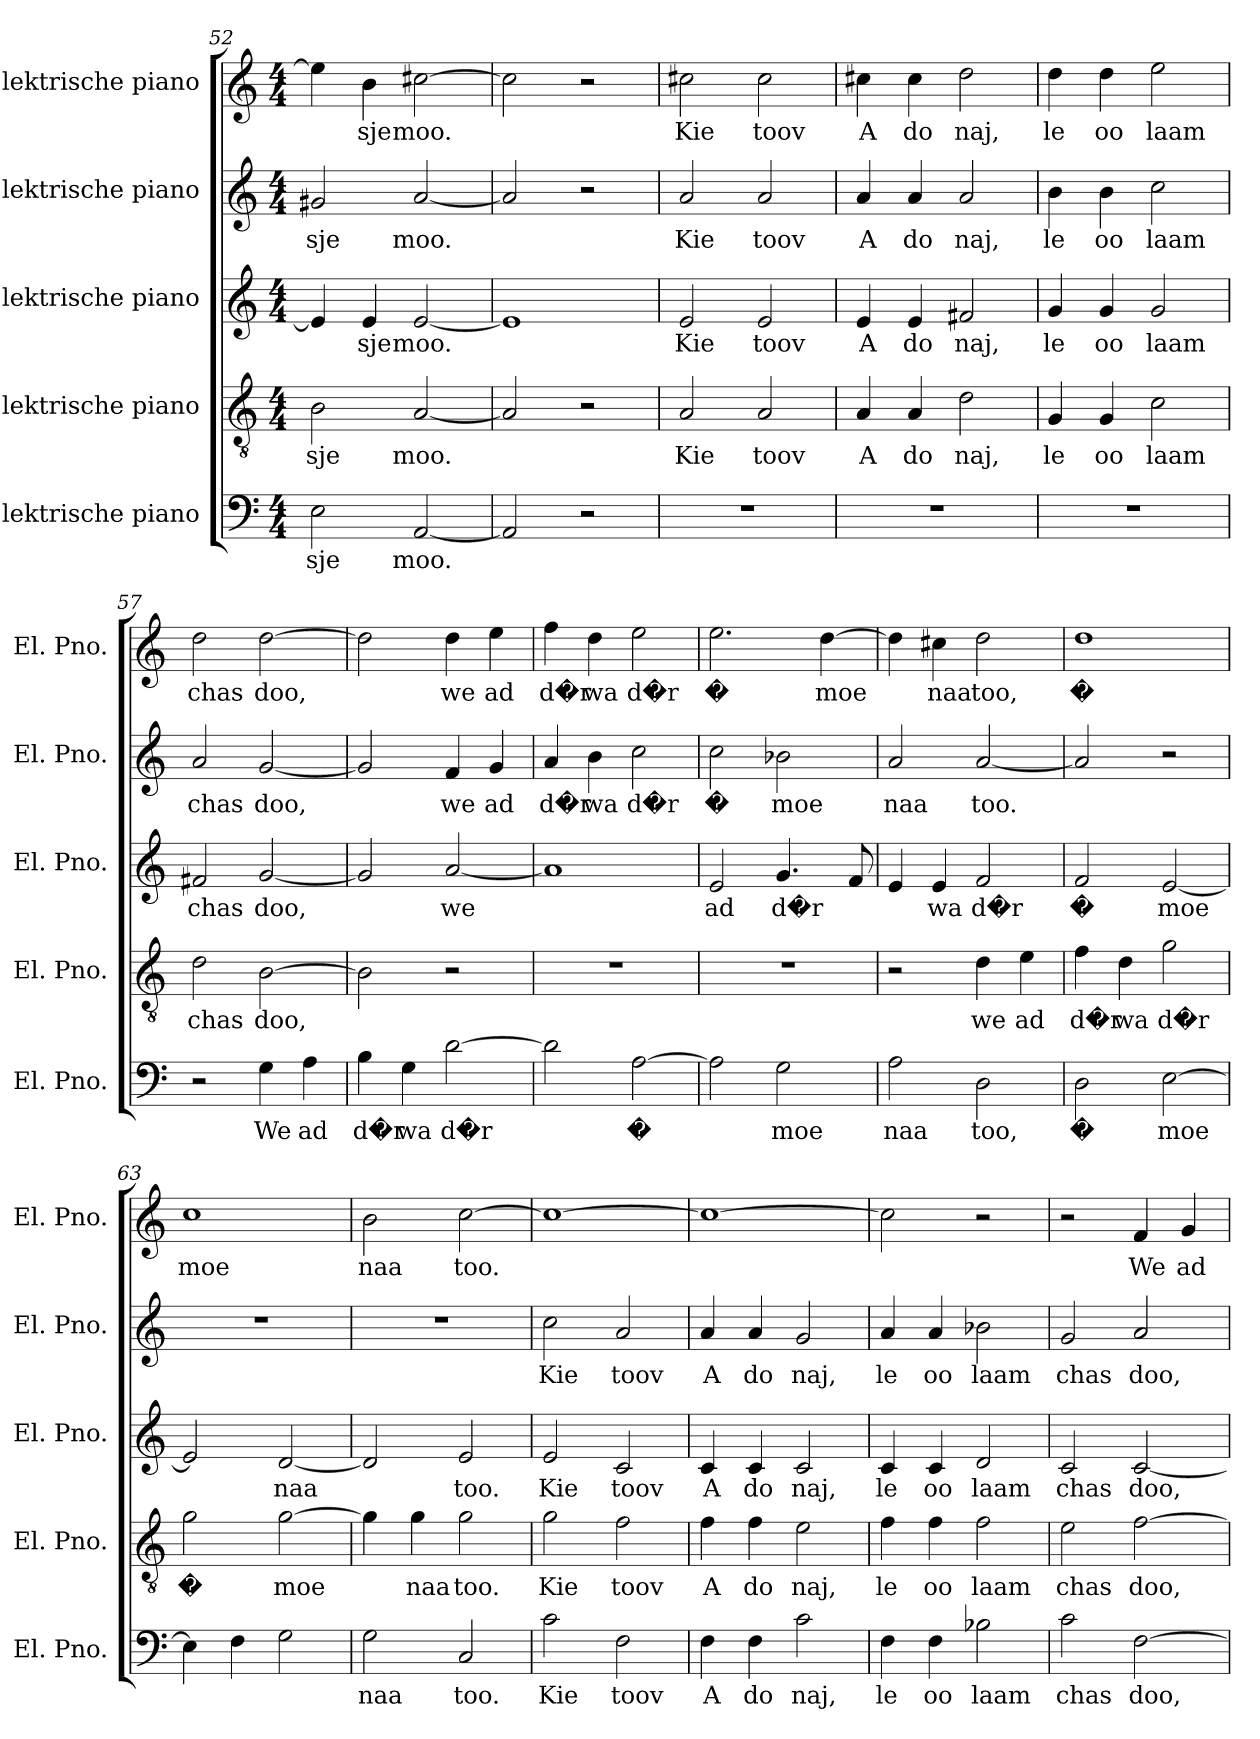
**kern	**text	**kern	**text	**kern	**text	**kern	**text	**kern	**text
*part5	*part5	*part4	*part4	*part3	*part3	*part2	*part2	*part1	*part1
*staff5	*staff5	*staff4	*staff4	*staff3	*staff3	*staff2	*staff2	*staff1	*staff1
*I"Elektrische piano	*	*I"Elektrische piano	*	*I"Elektrische piano	*	*I"Elektrische piano	*	*I"Elektrische piano	*
*I'El. Pno.	*	*I'El. Pno.	*	*I'El. Pno.	*	*I'El. Pno.	*	*I'El. Pno.	*
*clefF4	*	*clefGv2	*	*clefG2	*	*clefG2	*	*clefG2	*
*k[]	*	*k[]	*	*k[]	*	*k[]	*	*k[]	*
*M4/4	*	*M4/4	*	*M4/4	*	*M4/4	*	*M4/4	*
=52	=52	=52	=52	=52	=52	=52	=52	=52	=52
!	!LO:LY:b	!	!LO:LY:b	!	!	!	!LO:LY:b	!	!
2E\	sje	2B\	sje	4e/]	.	2g#X/	sje	4ee\]	.
!	!	!	!	!	!LO:LY:b	!	!	!	!LO:LY:b
.	.	.	.	4e/	sje	.	.	4b\	sje
!	!LO:LY:b	!	!LO:LY:b	!	!LO:LY:b	!	!LO:LY:b	!	!LO:LY:b
[2AA/	moo.	[2A/	moo.	[2e/	moo.	[2a/	moo.	[2cc#X\	moo.
=53	=53	=53	=53	=53	=53	=53	=53	=53	=53
2AA/]	.	2A/]	.	1e]	.	2a/]	.	2cc#\]	.
2r	.	2r	.	.	.	2r	.	2r	.
=54	=54	=54	=54	=54	=54	=54	=54	=54	=54
!	!	!	!LO:LY:b	!	!LO:LY:b	!	!LO:LY:b	!	!LO:LY:b
1r	.	2A/	Kie	2e/	Kie	2a/	Kie	2cc#X\	Kie
!	!	!	!LO:LY:b	!	!LO:LY:b	!	!LO:LY:b	!	!LO:LY:b
.	.	2A/	toov	2e/	toov	2a/	toov	2cc#\	toov
=55	=55	=55	=55	=55	=55	=55	=55	=55	=55
!	!	!	!LO:LY:b	!	!LO:LY:b	!	!LO:LY:b	!	!LO:LY:b
1r	.	4A/	A	4e/	A	4a/	A	4cc#X\	A
!	!	!	!LO:LY:b	!	!LO:LY:b	!	!LO:LY:b	!	!LO:LY:b
.	.	4A/	do	4e/	do	4a/	do	4cc#\	do
!	!	!	!LO:LY:b	!	!LO:LY:b	!	!LO:LY:b	!	!LO:LY:b
.	.	2d\	naj,	2f#X/	naj,	2a/	naj,	2dd\	naj,
=56	=56	=56	=56	=56	=56	=56	=56	=56	=56
!	!	!	!LO:LY:b	!	!LO:LY:b	!	!LO:LY:b	!	!LO:LY:b
1r	.	4G/	le	4g/	le	4b\	le	4dd\	le
!	!	!	!LO:LY:b	!	!LO:LY:b	!	!LO:LY:b	!	!LO:LY:b
.	.	4G/	oo	4g/	oo	4b\	oo	4dd\	oo
!	!	!	!LO:LY:b	!	!LO:LY:b	!	!LO:LY:b	!	!LO:LY:b
.	.	2c\	laam	2g/	laam	2cc\	laam	2ee\	laam
!!LO:PB:g=z
=57	=57	=57	=57	=57	=57	=57	=57	=57	=57
!	!	!	!LO:LY:b	!	!LO:LY:b	!	!LO:LY:b	!	!LO:LY:b
2r	.	2d\	chas	2f#X/	chas	2a/	chas	2dd\	chas
!	!LO:LY:b	!	!LO:LY:b	!	!LO:LY:b	!	!LO:LY:b	!	!LO:LY:b
4G\	We	[2B\	doo,	[2g/	doo,	[2g/	doo,	[2dd\	doo,
!	!LO:LY:b	!	!	!	!	!	!	!	!
4A\	ad	.	.	.	.	.	.	.	.
=58	=58	=58	=58	=58	=58	=58	=58	=58	=58
!	!LO:LY:b	!	!	!	!	!	!	!	!
4B\	d�r	2B\]	.	2g/]	.	2g/]	.	2dd\]	.
!	!LO:LY:b	!	!	!	!	!	!	!	!
4G\	wa	.	.	.	.	.	.	.	.
!	!LO:LY:b	!	!	!	!LO:LY:b	!	!LO:LY:b	!	!LO:LY:b
[2d\	d�r	2r	.	[2a/	we	4f/	we	4dd\	we
!	!	!	!	!	!	!	!LO:LY:b	!	!LO:LY:b
.	.	.	.	.	.	4g/	ad	4ee\	ad
=59	=59	=59	=59	=59	=59	=59	=59	=59	=59
!	!	!	!	!	!	!	!LO:LY:b	!	!LO:LY:b
2d\]	.	1r	.	1a]	.	4a/	d�r	4ff\	d�r
!	!	!	!	!	!	!	!LO:LY:b	!	!LO:LY:b
.	.	.	.	.	.	4b\	wa	4dd\	wa
!	!LO:LY:b	!	!	!	!	!	!LO:LY:b	!	!LO:LY:b
[2A\	�	.	.	.	.	2cc\	d�r	2ee\	d�r
=60	=60	=60	=60	=60	=60	=60	=60	=60	=60
!	!	!	!	!	!LO:LY:b	!	!LO:LY:b	!	!LO:LY:b
2A\]	.	1r	.	2e/	ad	2cc\	�	2.ee\	�
!	!LO:LY:b	!	!	!	!LO:LY:b	!	!LO:LY:b	!	!
2G\	moe	.	.	4.g/	d�r	2b-X\	moe	.	.
!	!	!	!	!	!	!	!	!	!LO:LY:b
.	.	.	.	.	.	.	.	[4dd\	moe
.	.	.	.	8f/	.	.	.	.	.
=61	=61	=61	=61	=61	=61	=61	=61	=61	=61
!	!LO:LY:b	!	!	!	!	!	!LO:LY:b	!	!
2A\	naa	2r	.	4e/	.	2a/	naa	4dd\]	.
!	!	!	!	!	!LO:LY:b	!	!	!	!LO:LY:b
.	.	.	.	4e/	wa	.	.	4cc#X\	naa
!	!LO:LY:b	!	!LO:LY:b	!	!LO:LY:b	!	!LO:LY:b	!	!LO:LY:b
2D\	too,	4d\	we	2f/	d�r	[2a/	too.	2dd\	too,
!	!	!	!LO:LY:b	!	!	!	!	!	!
.	.	4e\	ad	.	.	.	.	.	.
!!LO:LB:g=z
=62	=62	=62	=62	=62	=62	=62	=62	=62	=62
!	!LO:LY:b	!	!LO:LY:b	!	!LO:LY:b	!	!	!	!LO:LY:b
2D\	�	4f\	d�r	2f/	�	2a/]	.	1dd	�
!	!	!	!LO:LY:b	!	!	!	!	!	!
.	.	4d\	wa	.	.	.	.	.	.
!	!LO:LY:b	!	!LO:LY:b	!	!LO:LY:b	!	!	!	!
[2E\	moe	2g\	d�r	[2e/	moe	2r	.	.	.
=63	=63	=63	=63	=63	=63	=63	=63	=63	=63
!	!	!	!LO:LY:b	!	!	!	!	!	!LO:LY:b
4E\]	.	2g\	�	2e/]	.	1r	.	1cc	moe
4F\	.	.	.	.	.	.	.	.	.
!	!	!	!LO:LY:b	!	!LO:LY:b	!	!	!	!
2G\	.	[2g\	moe	[2d/	naa	.	.	.	.
=64	=64	=64	=64	=64	=64	=64	=64	=64	=64
!	!LO:LY:b	!	!	!	!	!	!	!	!LO:LY:b
2G\	naa	4g\]	.	2d/]	.	1r	.	2b\	naa
!	!	!	!LO:LY:b	!	!	!	!	!	!
.	.	4g\	naa	.	.	.	.	.	.
!	!LO:LY:b	!	!LO:LY:b	!	!LO:LY:b	!	!	!	!LO:LY:b
2C/	too.	2g\	too.	2e/	too.	.	.	[2cc\	too.
=65	=65	=65	=65	=65	=65	=65	=65	=65	=65
!	!LO:LY:b	!	!LO:LY:b	!	!LO:LY:b	!	!LO:LY:b	!	!
2c\	Kie	2g\	Kie	2e/	Kie	2cc\	Kie	1cc_	.
!	!LO:LY:b	!	!LO:LY:b	!	!LO:LY:b	!	!LO:LY:b	!	!
2F\	toov	2f\	toov	2c/	toov	2a/	toov	.	.
=66	=66	=66	=66	=66	=66	=66	=66	=66	=66
!	!LO:LY:b	!	!LO:LY:b	!	!LO:LY:b	!	!LO:LY:b	!	!
4F\	A	4f\	A	4c/	A	4a/	A	1cc_	.
!	!LO:LY:b	!	!LO:LY:b	!	!LO:LY:b	!	!LO:LY:b	!	!
4F\	do	4f\	do	4c/	do	4a/	do	.	.
!	!LO:LY:b	!	!LO:LY:b	!	!LO:LY:b	!	!LO:LY:b	!	!
2c\	naj,	2e\	naj,	2c/	naj,	2g/	naj,	.	.
=67	=67	=67	=67	=67	=67	=67	=67	=67	=67
!	!LO:LY:b	!	!LO:LY:b	!	!LO:LY:b	!	!LO:LY:b	!	!
4F\	le	4f\	le	4c/	le	4a/	le	2cc\]	.
!	!LO:LY:b	!	!LO:LY:b	!	!LO:LY:b	!	!LO:LY:b	!	!
4F\	oo	4f\	oo	4c/	oo	4a/	oo	.	.
!	!LO:LY:b	!	!LO:LY:b	!	!LO:LY:b	!	!LO:LY:b	!	!
2B-X\	laam	2f\	laam	2d/	laam	2b-X\	laam	2r	.
!!LO:PB:g=z
=68	=68	=68	=68	=68	=68	=68	=68	=68	=68
!	!LO:LY:b	!	!LO:LY:b	!	!LO:LY:b	!	!LO:LY:b	!	!
2c\	chas	2e\	chas	2c/	chas	2g/	chas	2r	.
!	!LO:LY:b	!	!LO:LY:b	!	!LO:LY:b	!	!LO:LY:b	!	!LO:LY:b
[2F\	doo,	[2f\	doo,	[2c/	doo,	2a/	doo,	4f/	We
!	!	!	!	!	!	!	!	!	!LO:LY:b
.	.	.	.	.	.	.	.	4g/	ad
=	=	=	=	=	=	=	=	=	=
*-	*-	*-	*-	*-	*-	*-	*-	*-	*-
